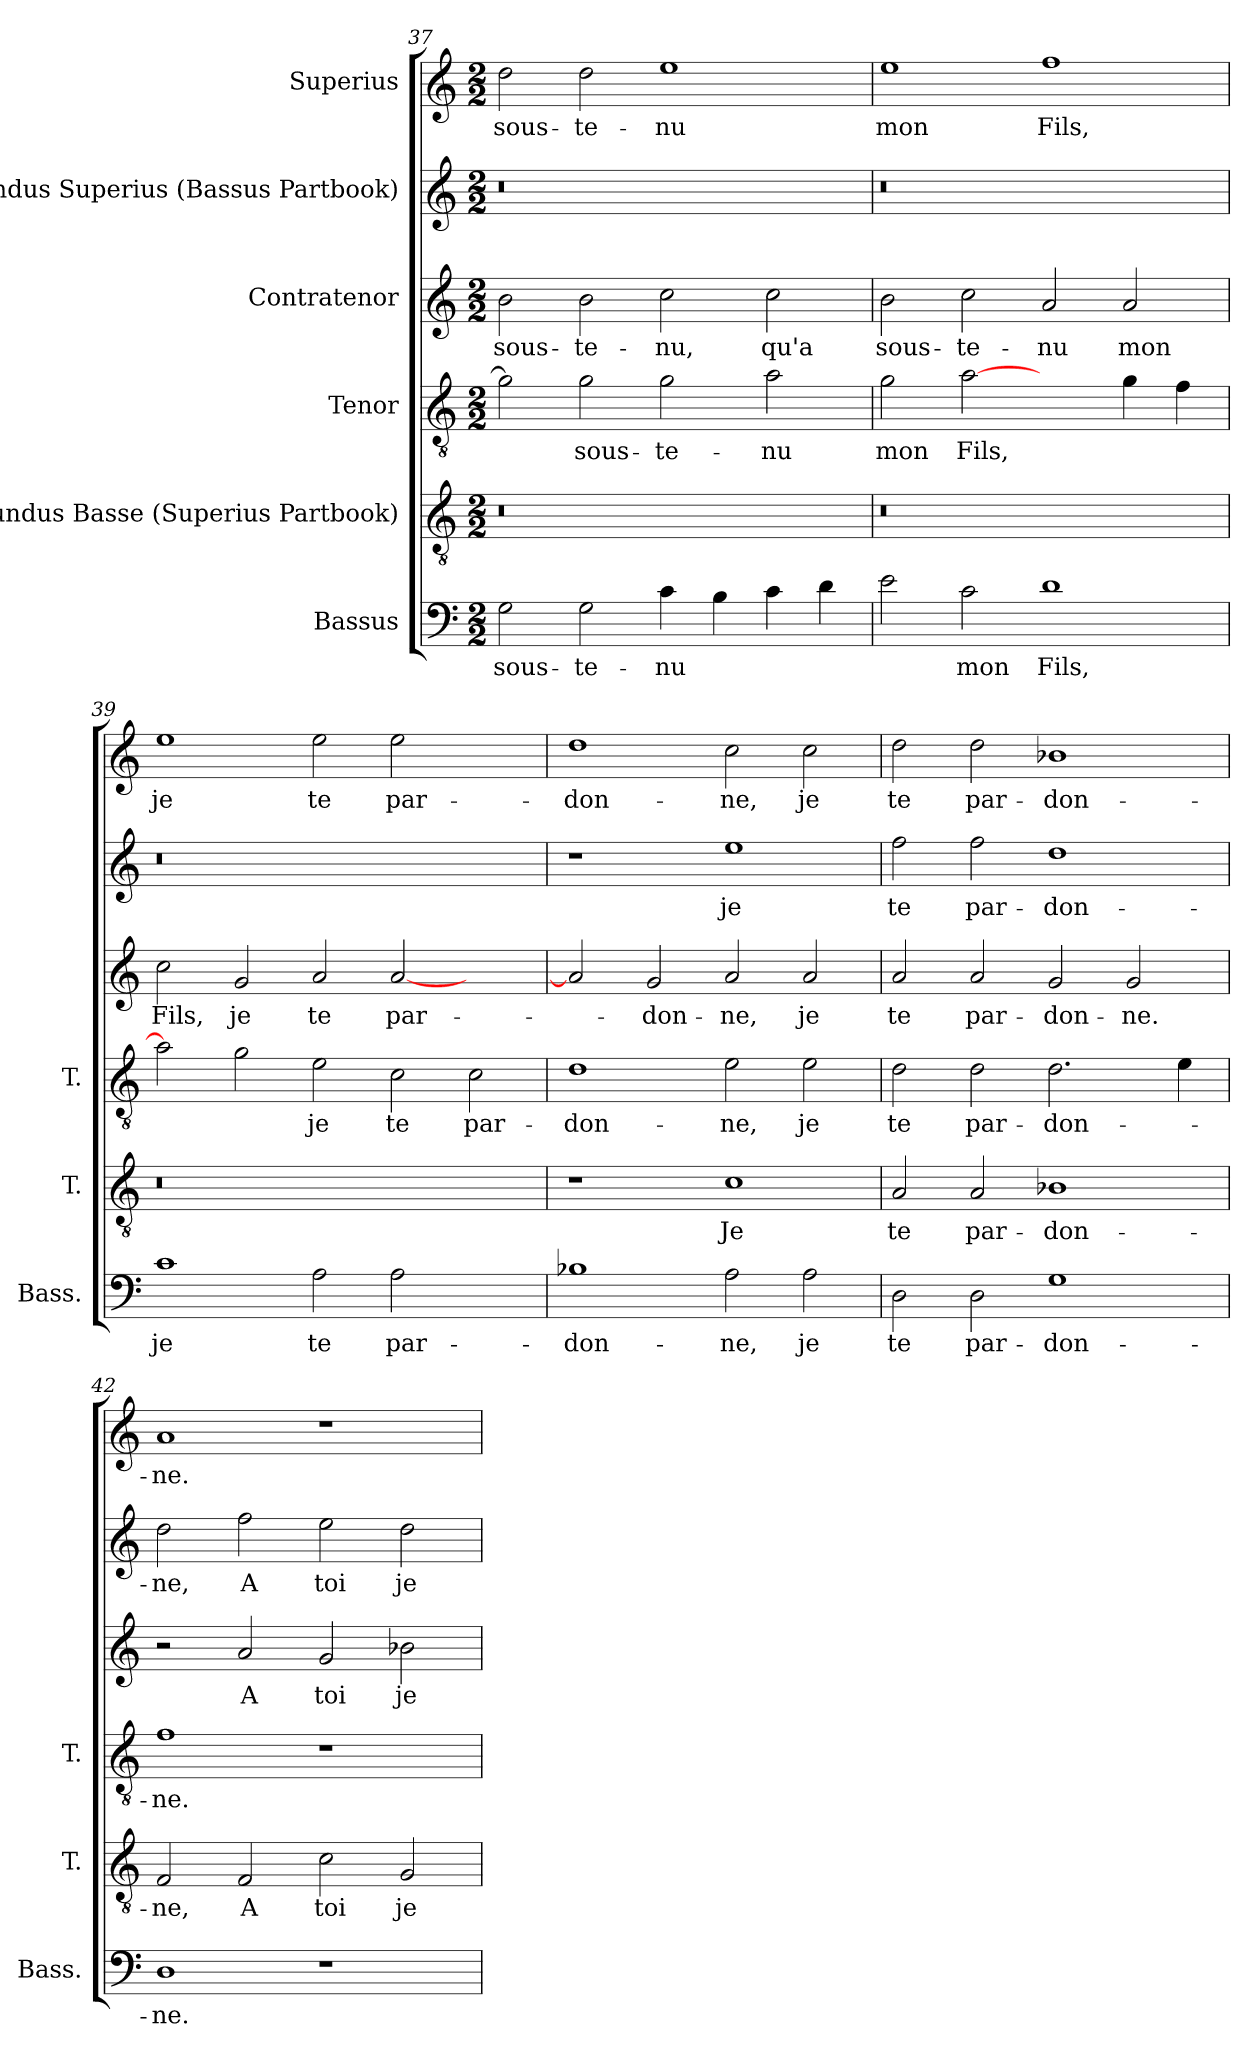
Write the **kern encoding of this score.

**kern	**text	**kern	**text	**kern	**text	**kern	**text	**kern	**text	**kern	**text
*part6	*part6	*part5	*part5	*part4	*part4	*part3	*part3	*part2	*part2	*part1	*part1
*staff6	*staff6	*staff5	*staff5	*staff4	*staff4	*staff3	*staff3	*staff2	*staff2	*staff1	*staff1
*I"Bassus	*	*I"Secundus Basse (Superius Partbook)	*	*I"Tenor	*	*I"Contratenor	*	*I"Secundus Superius (Bassus Partbook)	*	*I"Superius	*
*I'Bass.	*	*I'T.	*	*I'T.	*	*	*	*	*	*	*
*clefF4	*	*clefGv2	*	*clefGv2	*	*clefG2	*	*clefG2	*	*clefG2	*
*	*	*ITrd7c12	*	*ITrd7c12	*	*	*	*	*	*	*
*k[]	*	*k[]	*	*k[]	*	*k[]	*	*k[]	*	*k[]	*
*C:	*	*C:	*	*C:	*	*C:	*	*C:	*	*C:	*
*M2/2	*	*M2/2	*	*M2/2	*	*M2/2	*	*M2/2	*	*M2/2	*
=37	=37	=37	=37	=37	=37	=37	=37	=37	=37	=37	=37
!	!	!LO:N:vis=0	!	!	!	!	!	!LO:N:vis=0	!	!	!
2G\	sous-	1r	.	2G\]	.	2b\	sous-	1r	.	2dd\	sous-
2G\	-te-	.	.	2G\	sous-	2b\	-te-	.	.	2dd\	-te-
4c\	-nu	1ryy	.	2G\	-te-	2cc\	-nu,	1ryy	.	1ee\	-nu
4B\	.	.	.	.	.	.	.	.	.	.	.
4c\	.	.	.	2A\	-nu	2cc\	qu'a	.	.	.	.
4d\	.	.	.	.	.	.	.	.	.	.	.
=38	=38	=38	=38	=38	=38	=38	=38	=38	=38	=38	=38
!	!	!LO:N:vis=0	!	!	!	!	!	!LO:N:vis=0	!	!	!
2e\	.	1r	.	2G\	mon	2b\	sous-	1r	.	1ee\	mon
2c\	mon	.	.	[2A\	Fils,	2cc\	-te-	.	.	.	.
1d\	Fils,	1ryy	.	2ryy	.	2a/	-nu	1ryy	.	1ff\	Fils,
.	.	.	.	4G\	.	2a/	mon	.	.	.	.
.	.	.	.	4F\	.	.	.	.	.	.	.
=39	=39	=39	=39	=39	=39	=39	=39	=39	=39	=39	=39
!	!	!LO:N:vis=0	!	!	!	!	!	!LO:N:vis=0	!	!	!
1c\	je	1r	.	2A\]	.	2cc\	Fils,	1r	.	1ee\	je
.	.	.	.	2G\	.	2g/	je	.	.	.	.
2A\	te	1ryy	.	2E\	je	2a/	te	1ryy	.	2ee\	te
2A\	par-	.	.	2C\	te	[2a/	par-	.	.	2ee\	par-
2ryy	.	2ryy	.	2C\	par-	2ryy	.	2ryy	.	2ryy	.
!!LO:PB:g=z
=40	=40	=40	=40	=40	=40	=40	=40	=40	=40	=40	=40
1B-X\	-don-	1r	.	1D\	-don-	2a/]	.	1r	.	1dd\	-don-
.	.	.	.	.	.	2g/	-don-	.	.	.	.
2A\	-ne,	1C\	Je	2E\	-ne,	2a/	-ne,	1ee\	je	2cc\	-ne,
2A\	je	.	.	2E\	je	2a/	je	.	.	2cc\	je
=41	=41	=41	=41	=41	=41	=41	=41	=41	=41	=41	=41
2D\	te	2AA/	te	2D\	te	2a/	te	2ff\	te	2dd\	te
2D\	par-	2AA/	par-	2D\	par-	2a/	par-	2ff\	par-	2dd\	par-
1G\	-don-	1BB-X\	-don-	2.D\	-don-	2g/	-don-	1dd\	-don-	1b-X\	-don-
.	.	.	.	.	.	2g/	-ne.	.	.	.	.
.	.	.	.	4E\	.	.	.	.	.	.	.
=42	=42	=42	=42	=42	=42	=42	=42	=42	=42	=42	=42
1D\	-ne.	2FF/	-ne,	1F\	-ne.	2r	.	2dd\	-ne,	1a/	-ne.
.	.	2FF/	A	.	.	2a/	A	2ff\	A	.	.
1r	.	2C\	toi	1r	.	2g/	toi	2ee\	toi	1r	.
.	.	2GG/	je	.	.	2b-X\	je	2dd\	je	.	.
=	=	=	=	=	=	=	=	=	=	=	=
*-	*-	*-	*-	*-	*-	*-	*-	*-	*-	*-	*-
